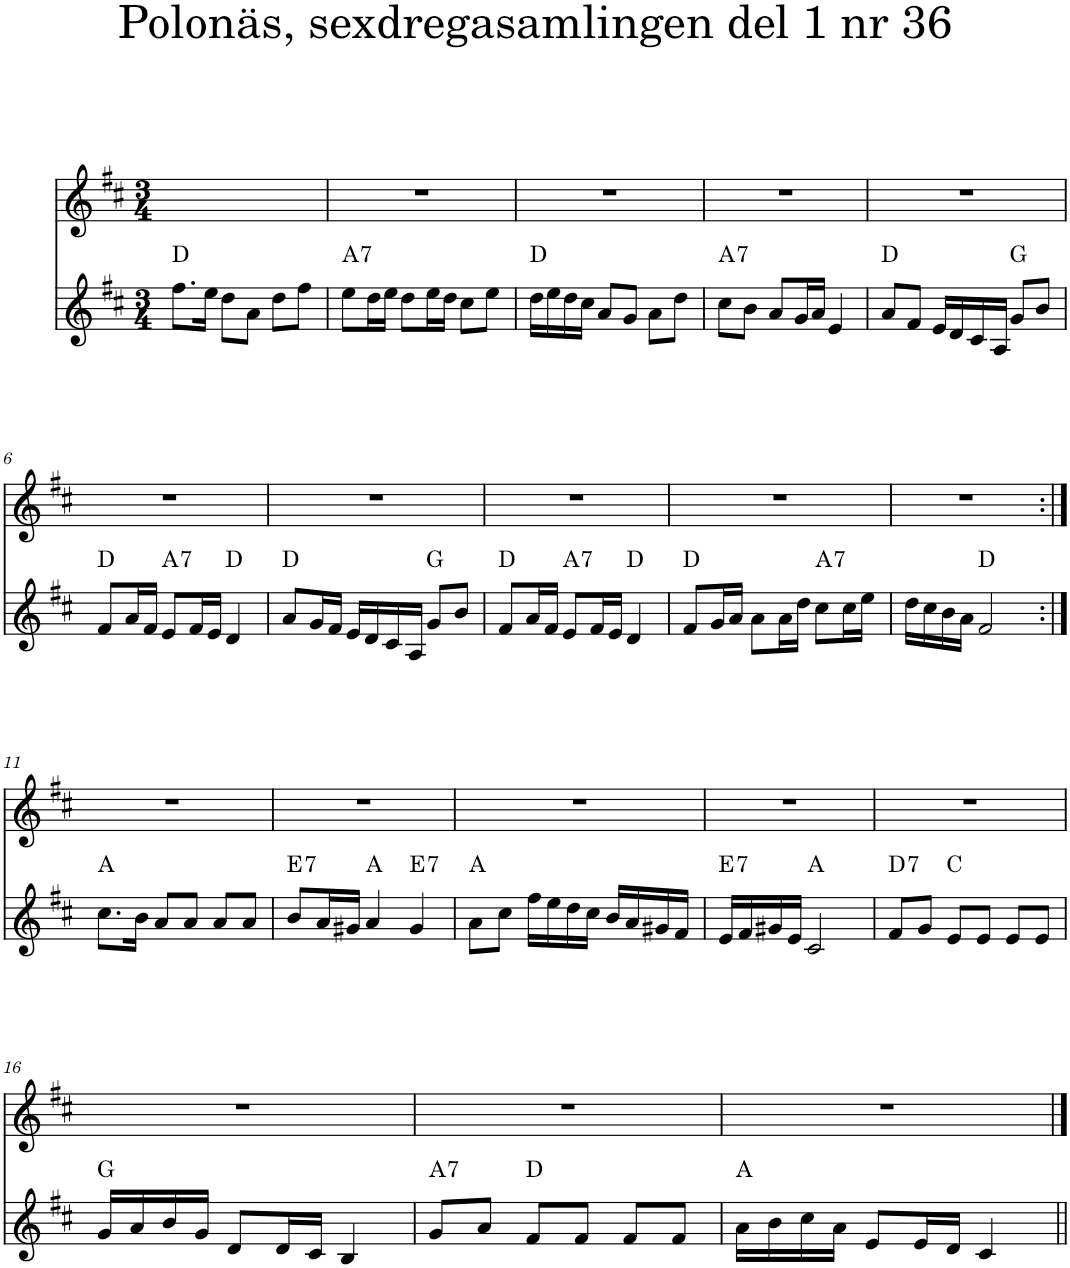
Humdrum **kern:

**kern	**harte	**kern
*part2	*part2	*part1
*staff2	*	*staff1
*I"Piano	*	*I"Piano
*I'Pno	*	*I'Pno
*clefG2	*	*clefG2
*k[f#c#]	*	*k[f#c#]
*D:	*	*D:
*M3/4	*	*M3/4
=1	=1	=1
8.ff#\L	D:maj	2.ryy
16ee\Jk	.	.
8dd\L	.	.
8a\J	.	.
8dd\L	.	.
8ff#\J	.	.
=2	=2	=2
!	!LO:H:kt=7	!
8ee\L	A:7	2.r
16dd\L	.	.
16ee\JJ	.	.
8dd\L	.	.
16ee\L	.	.
16dd\JJ	.	.
8cc#\L	.	.
8ee\J	.	.
=3	=3	=3
16dd\LL	D:maj	2.r
16ee\	.	.
16dd\	.	.
16cc#\JJ	.	.
8a/L	.	.
8g/J	.	.
8a\L	.	.
8dd\J	.	.
=4	=4	=4
!	!LO:H:kt=7	!
8cc#\L	A:7	2.r
8b\J	.	.
8a/L	.	.
16g/L	.	.
16a/JJ	.	.
4e/	.	.
=5	=5	=5
8a/L	D:maj	2.r
8f#/J	.	.
16e/LL	.	.
16d/	.	.
16c#/	.	.
16A/JJ	.	.
8g/L	G:maj	.
8b/J	.	.
!!LO:LB:g=z
=6	=6	=6
8f#/L	D:maj	2.r
16a/L	.	.
16f#/JJ	.	.
!	!LO:H:kt=7	!
8e/L	A:7	.
16f#/L	.	.
16e/JJ	.	.
4d/	D:maj	.
=7	=7	=7
8a/L	D:maj	2.r
16g/L	.	.
16f#/JJ	.	.
16e/LL	.	.
16d/	.	.
16c#/	.	.
16A/JJ	.	.
8g/L	G:maj	.
8b/J	.	.
=8	=8	=8
8f#/L	D:maj	2.r
16a/L	.	.
16f#/JJ	.	.
!	!LO:H:kt=7	!
8e/L	A:7	.
16f#/L	.	.
16e/JJ	.	.
4d/	D:maj	.
=9	=9	=9
8f#/L	D:maj	2.r
16g/L	.	.
16a/JJ	.	.
8a\L	.	.
16a\L	.	.
16dd\JJ	.	.
!	!LO:H:kt=7	!
8cc#\L	A:7	.
16cc#\L	.	.
16ee\JJ	.	.
=10	=10	=10
16dd\LL	.	2.r
16cc#\	.	.
16b\	.	.
16a\JJ	.	.
2f#/	D:maj	.
!!LO:LB:g=z
=11:|!	=11:|!	=11:|!
8.cc#\L	A:maj	2.r
16b\Jk	.	.
8a/L	.	.
8a/J	.	.
8a/L	.	.
8a/J	.	.
=12	=12	=12
!	!LO:H:kt=7	!
8b/L	E:7	2.r
16a/L	.	.
16g#X/JJ	.	.
4a/	A:maj	.
!	!LO:H:kt=7	!
4g#/	E:7	.
=13	=13	=13
8a\L	A:maj	2.r
8cc#\J	.	.
16ff#\LL	.	.
16ee\	.	.
16dd\	.	.
16cc#\JJ	.	.
16b/LL	.	.
16a/	.	.
16g#X/	.	.
16f#/JJ	.	.
=14	=14	=14
!	!LO:H:kt=7	!
16e/LL	E:7	2.r
16f#/	.	.
16g#X/	.	.
16e/JJ	.	.
2c#/	A:maj	.
=15	=15	=15
!	!LO:H:kt=7	!
8f#/L	D:7	2.r
8g/J	.	.
8e/L	C:maj	.
8e/J	.	.
8e/L	.	.
8e/J	.	.
!!LO:LB:g=z
=16	=16	=16
16g/LL	G:maj	2.r
16a/	.	.
16b/	.	.
16g/JJ	.	.
8d/L	.	.
16d/L	.	.
16c#/JJ	.	.
4B/	.	.
=17	=17	=17
!	!LO:H:kt=7	!
8g/L	A:7	2.r
8a/J	.	.
8f#/L	D:maj	.
8f#/J	.	.
8f#/L	.	.
8f#/J	.	.
=18	=18	=18
16a\LL	A:maj	2.r
16b\	.	.
16cc#\	.	.
16a\JJ	.	.
8e/L	.	.
16e/L	.	.
16d/JJ	.	.
4c#/	.	.
==	==	==
*-	*-	*-
